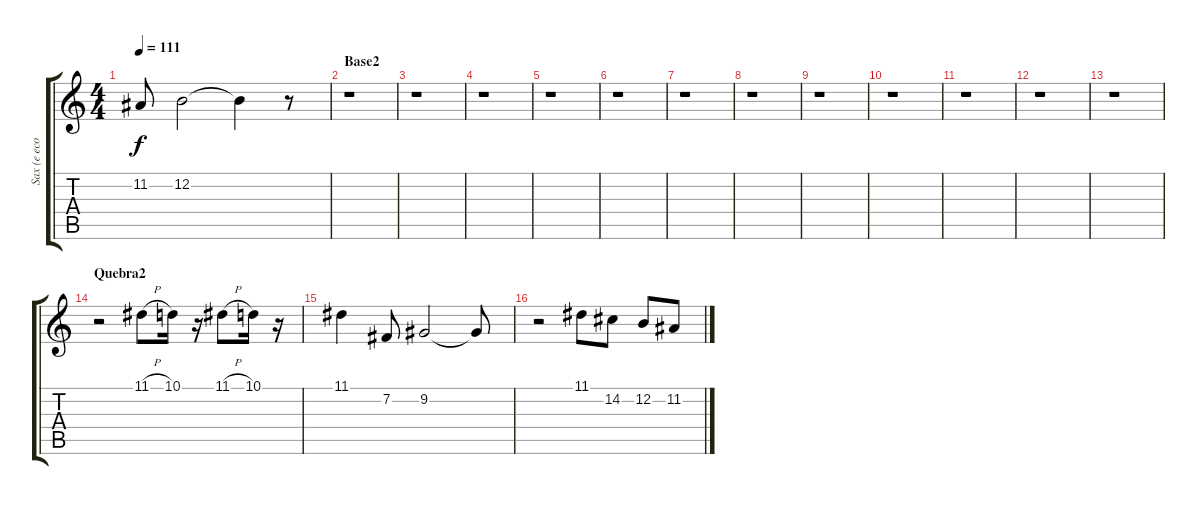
\track ("Sax (e eco no fim)" "Sax (e eco") {instrument sopranosax}
\staff {score tabs}
\tuning (E4 B3 G3 D3 A2 E2) {hide}
\ts (4 4)
\tempo 111
\clef g2
\ks c
11.2{t}.8{dy f} 12.2.2 12.2{t}.4 r.8 |
\section ("" "Base2")
r.1 |
r.1 |
r.1 |
r.1 |
r.1 |
r.1 |
r.1 |
r.1 |
r.1 |
r.1 |
r.1 |
r.1 |
\section ("" "Quebra2")
r.2 11.1{h}.8 10.1.16 r.16 11.1{h}.8 10.1.16 r.16 |
11.1.4 7.2.8 9.2.2 9.2{t}.8 |
r.2 11.1.8 14.2.8 12.2.8 11.2.8
